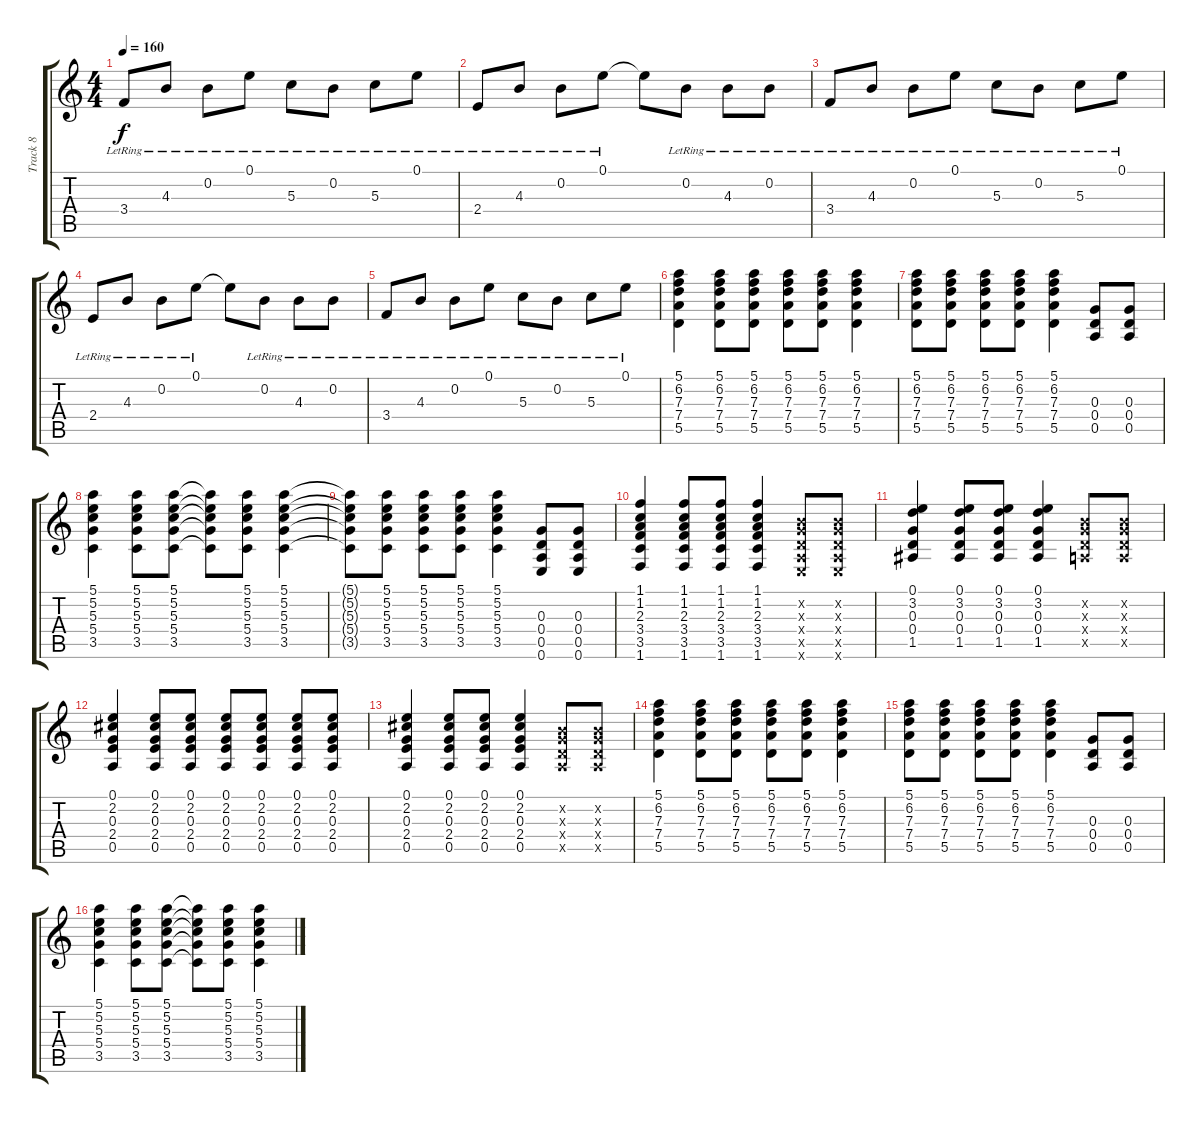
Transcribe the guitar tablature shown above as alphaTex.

\track ("Track 8" "Track 8") {instrument acousticguitarsteel}
\staff {score tabs}
\tuning (E4 B3 G3 D3 A2 E2) {hide}
\ts (4 4)
\tempo 160
\clef g2
\ks c
3.4{lr}.8{dy f} 4.3{lr}.8 0.2{lr}.8 0.1{lr}.8 5.3{lr}.8 0.2{lr}.8 5.3{lr}.8 0.1{lr}.8 |
2.4{lr}.8 4.3{lr}.8 0.2{lr}.8 0.1{lr}.8 0.1{t}.8 0.2{lr}.8 4.3{lr}.8 0.2{lr}.8 |
3.4{lr}.8 4.3{lr}.8 0.2{lr}.8 0.1{lr}.8 5.3{lr}.8 0.2{lr}.8 5.3{lr}.8 0.1{lr}.8 |
2.4{lr}.8 4.3{lr}.8 0.2{lr}.8 0.1{lr}.8 0.1{t}.8 0.2{lr}.8 4.3{lr}.8 0.2{lr}.8 |
3.4{lr}.8 4.3{lr}.8 0.2{lr}.8 0.1{lr}.8 5.3{lr}.8 0.2{lr}.8 5.3{lr}.8 0.1{lr}.8 |
(5.1 6.2 7.3 7.4 5.5).4 (5.1 6.2 7.3 7.4 5.5).8 (5.1 6.2 7.3 7.4 5.5).8 (5.1 6.2 7.3 7.4 5.5).8 (5.1 6.2 7.3 7.4 5.5).8 (5.1 6.2 7.3 7.4 5.5).4 |
(5.1 6.2 7.3 7.4 5.5).8 (5.1 6.2 7.3 7.4 5.5).8 (5.1 6.2 7.3 7.4 5.5).8 (5.1 6.2 7.3 7.4 5.5).8 (5.1 6.2 7.3 7.4 5.5).4 (0.3 0.4 0.5).8 (0.3 0.4 0.5).8 |
(5.1 5.2 5.3 5.4 3.5).4 (5.1 5.2 5.3 5.4 3.5).8 (5.1 5.2 5.3 5.4 3.5).8 (5.1{t} 5.2{t} 5.3{t} 5.4{t} 3.5{t}).8 (5.1 5.2 5.3 5.4 3.5).8 (5.1 5.2 5.3 5.4 3.5).4 |
(5.1{t} 5.2{t} 5.3{t} 5.4{t} 3.5{t}).8 (5.1 5.2 5.3 5.4 3.5).8 (5.1 5.2 5.3 5.4 3.5).8 (5.1 5.2 5.3 5.4 3.5).8 (5.1 5.2 5.3 5.4 3.5).4 (0.3 0.4 0.5 0.6).8 (0.3 0.4 0.5 0.6).8 |
(1.1 1.2 2.3 3.4 3.5 1.6).4 (1.1 1.2 2.3 3.4 3.5 1.6).8 (1.1 1.2 2.3 3.4 3.5 1.6).8 (1.1 1.2 2.3 3.4 3.5 1.6).4 (0.2{x} 0.3{x} 0.4{x} 0.5{x} 0.6{x}).8 (0.2{x} 0.3{x} 0.4{x} 0.5{x} 0.6{x}).8 |
(0.1 3.2 0.3 0.4 1.5).4 (0.1 3.2 0.3 0.4 1.5).8 (0.1 3.2 0.3 0.4 1.5).8 (0.1 3.2 0.3 0.4 1.5).4 (0.2{x} 0.3{x} 0.4{x} 0.5{x}).8 (0.2{x} 0.3{x} 0.4{x} 0.5{x}).8 |
(0.1 2.2 0.3 2.4 0.5).4 (0.1 2.2 0.3 2.4 0.5).8 (0.1 2.2 0.3 2.4 0.5).8 (0.1 2.2 0.3 2.4 0.5).8 (0.1 2.2 0.3 2.4 0.5).8 (0.1 2.2 0.3 2.4 0.5).8 (0.1 2.2 0.3 2.4 0.5).8 |
(0.1 2.2 0.3 2.4 0.5).4 (0.1 2.2 0.3 2.4 0.5).8 (0.1 2.2 0.3 2.4 0.5).8 (0.1 2.2 0.3 2.4 0.5).4 (0.2{x} 0.3{x} 0.4{x} 0.5{x}).8 (0.2{x} 0.3{x} 0.4{x} 0.5{x}).8 |
(5.1 6.2 7.3 7.4 5.5).4 (5.1 6.2 7.3 7.4 5.5).8 (5.1 6.2 7.3 7.4 5.5).8 (5.1 6.2 7.3 7.4 5.5).8 (5.1 6.2 7.3 7.4 5.5).8 (5.1 6.2 7.3 7.4 5.5).4 |
(5.1 6.2 7.3 7.4 5.5).8 (5.1 6.2 7.3 7.4 5.5).8 (5.1 6.2 7.3 7.4 5.5).8 (5.1 6.2 7.3 7.4 5.5).8 (5.1 6.2 7.3 7.4 5.5).4 (0.3 0.4 0.5).8 (0.3 0.4 0.5).8 |
(5.1 5.2 5.3 5.4 3.5).4 (5.1 5.2 5.3 5.4 3.5).8 (5.1 5.2 5.3 5.4 3.5).8 (5.1{t} 5.2{t} 5.3{t} 5.4{t} 3.5{t}).8 (5.1 5.2 5.3 5.4 3.5).8 (5.1 5.2 5.3 5.4 3.5).4
